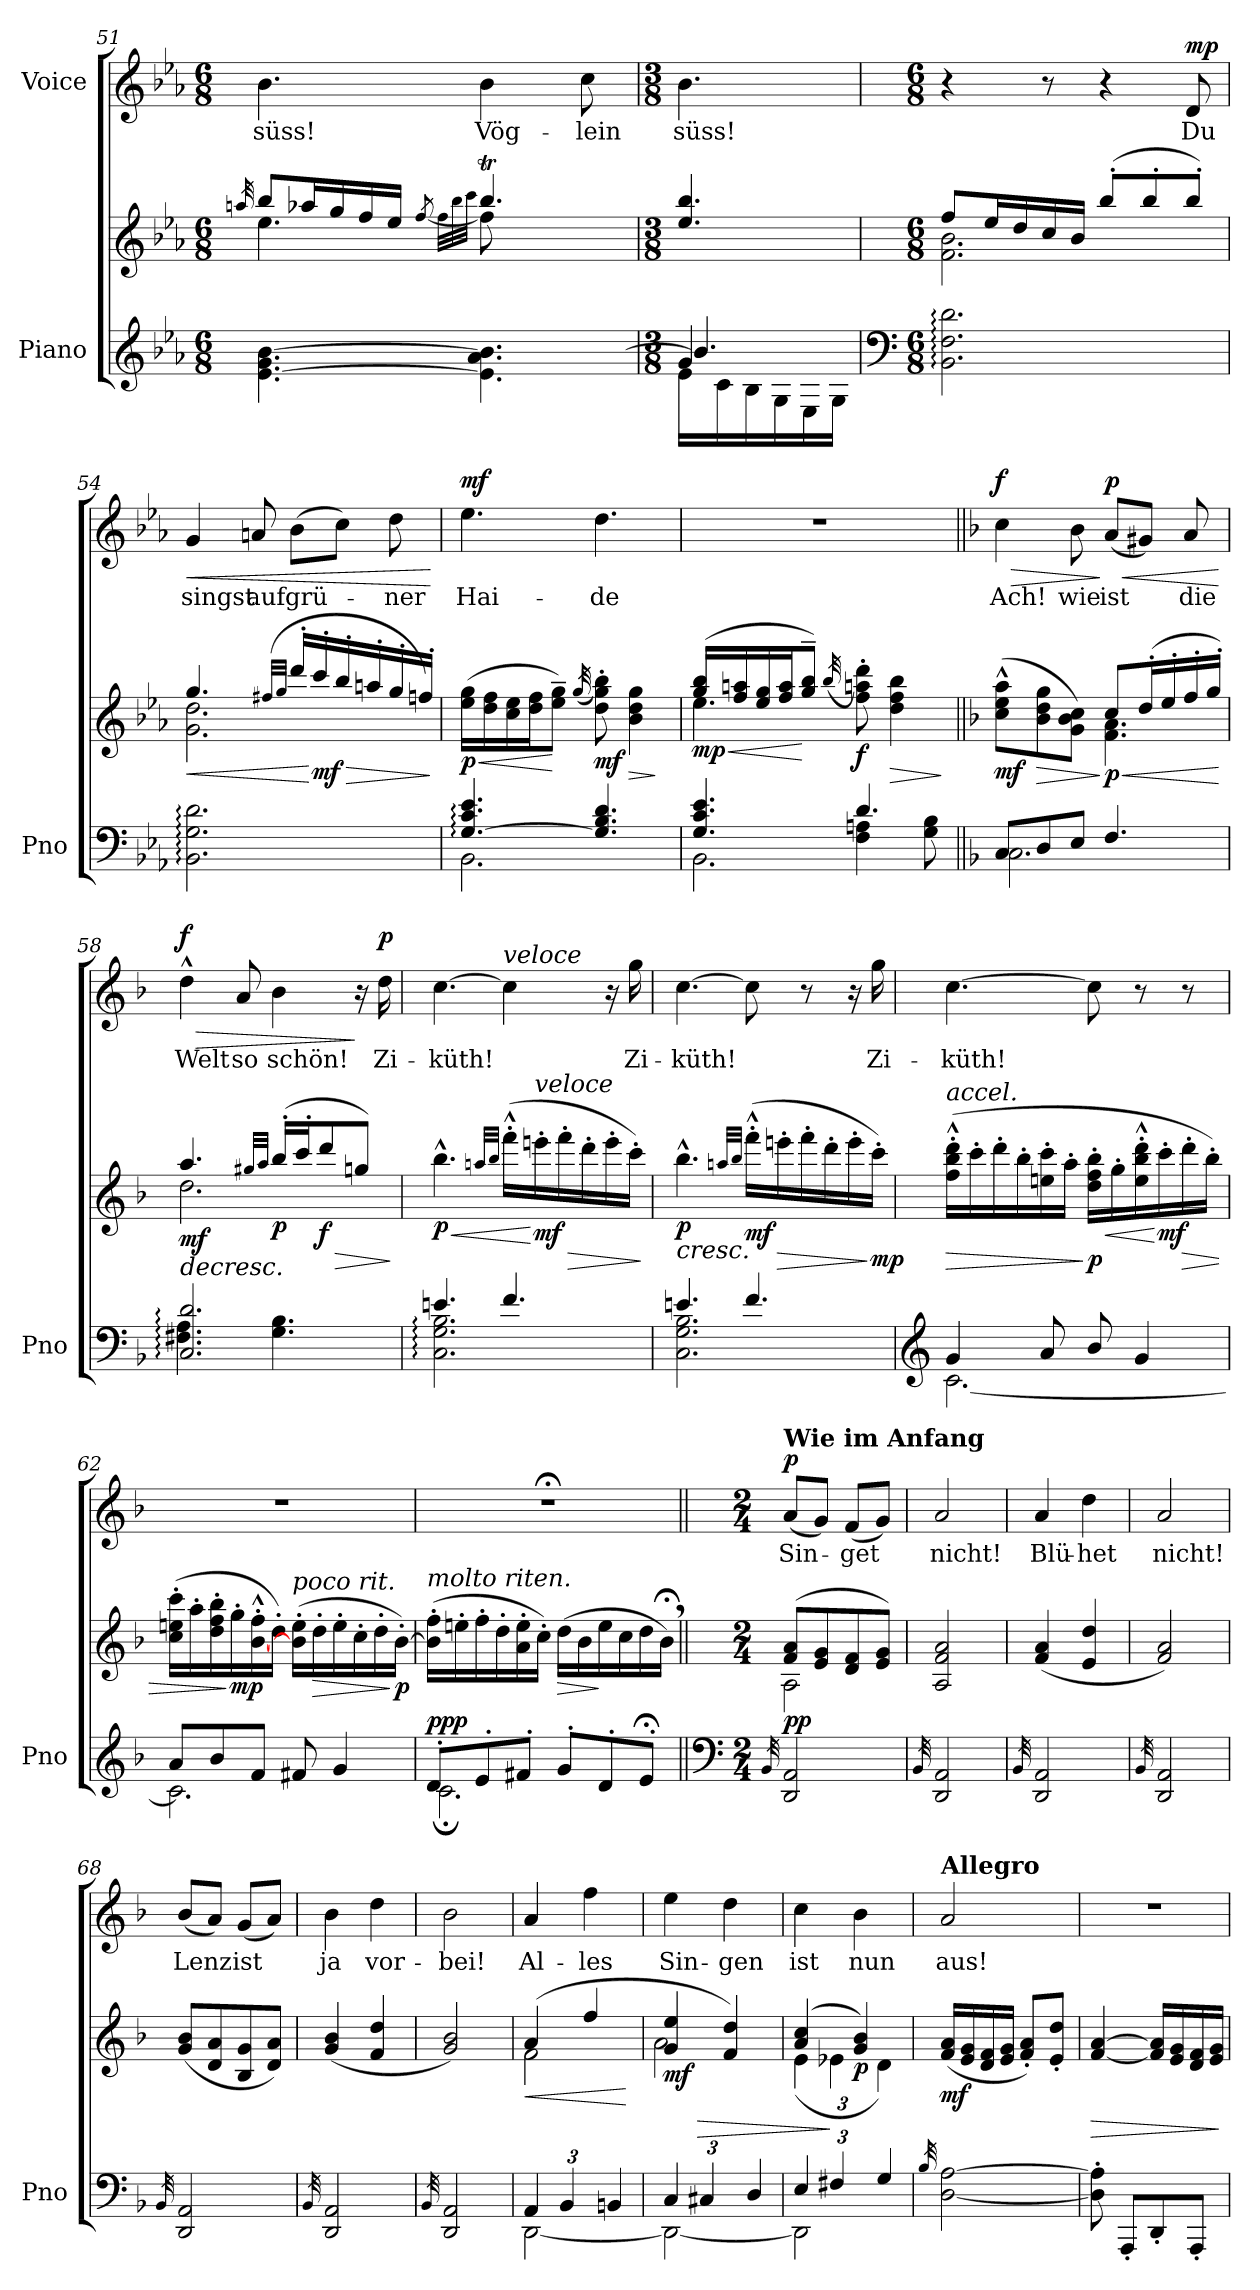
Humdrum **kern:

**kern	**kern	**dynam	**kern	**text	**dynam
*part2	*part2	*part2	*part1	*part1	*part1
*staff3	*staff2	*staff2/3	*staff1	*staff1	*staff1
*I"Piano	*	*	*I"Voice	*	*
*I'Pno	*	*	*	*	*
*clefG2	*clefG2	*	*clefG2	*	*
*k[b-e-a-]	*k[b-e-a-]	*	*k[b-e-a-]	*	*
*M6/8	*M6/8	*	*M6/8	*	*
=51	=51	=51	=51	=51	=51
.	32qaan/	.	.	.	.
*^	*^	*	*	*	*
*	*^	*	*	*	*	*	*
!	!	!	!	!	!	!	!LO:LY:b	!
2ryy	2.ryy	[4.e-\ 4.g\ [4.b-\	8bb-/L	4.ee-\	.	4.b-\	süss!	.
.	.	.	16aa-X/L	.	.	.	.	.
.	.	.	16gg/	.	.	.	.	.
.	.	.	16ff/	.	.	.	.	.
.	.	.	16ee-/JJ	.	.	.	.	.
.	.	.	32qff\LLL	.	.	.	.	.
.	.	.	32qbb-\	.	.	.	.	.
.	.	.	32qccc\JJJ	[8qff/	.	.	.	.
!	!	!	!	!	!	!	!LO:LY:b	!
.	.	4.e-\] 4.a-\ 4.b-\]	4.bb-T/	8ff\L]	.	4b-\	Vög-	.
16ee-/L	.	.	.	4ryy	.	.	.	.
16dd/	.	.	.	.	.	.	.	.
!	!	!	!	!	!	!	!LO:LY:b	!
16cc/	.	.	.	.	.	8cc\	-lein	.
[16b-/JJ	.	.	.	.	.	.	.	.
*	*	*	*v	*v	*	*	*	*
=52	=52	=52	=52	=52	=52	=52	=52
*M3/8	*	*	*M3/8	*	*M3/8	*	*
!	!	!	!	!	!	!LO:LY:b	!
4g/	16e-\LL	4.b-/]	4.ee-/ 4.bb-/	.	4.b-\	süss!	.
.	16c\	.	.	.	.	.	.
.	16B-\	.	.	.	.	.	.
.	16G\	.	.	.	.	.	.
8reyy	16E-\	.	.	.	.	.	.
.	16G\JJ	.	.	.	.	.	.
*v	*v	*v	*	*	*	*	*
!!LO:LB:g=z
=53	=53	=53	=53	=53	=53
*clefF4	*	*	*	*	*
*M6/8	*M6/8	*	*M6/8	*	*
*	*^	*	*	*	*
2.BB-\: 2.F\: 2.d\:	8ff/L	2.f\ 2.b-\	.	4r	.	.
.	16ee-/L	.	.	.	.	.
.	16dd/	.	.	.	.	.
.	16cc/	.	.	8r	.	.
.	16b-/JJ	.	.	.	.	.
.	(8bb-'/L	.	.	4r	.	.
.	8bb-'/	.	.	.	.	.
!	!	!	!	!	!LO:LY:b	!LO:DY:a
.	8bb-'/J)	.	.	8d/	Du	mp
=54	=54	=54	=54	=54	=54	=54
!	!	!	!LO:HP:b	!	!LO:LY:b	!LO:HP:b
2.BB-\: 2.G\: 2.d\:	4.gg/	2.g\ 2.dd\	<	4g/	singst	<
!	!	!	!	!	!LO:LY:b	!
.	.	.	.	8an/	auf	.
.	(>32qff#X/LLL	.	.	.	.	.
.	32qgg/JJJ	.	.	.	.	.
!	!	!	!	!	!LO:LY:b	!
.	16ddd'/LL	.	.	(8b-\L	grü-	.
!	!	!	!LO:HP:n=1:b	!	!	!
!	!	!	!LO:DY:n=1:b	!	!	!
.	16ccc'/	.	[ > mf	.	.	.
.	16bb-'/	.	.	8cc\J)	.	.
.	16aan'/	.	.	.	.	.
!	!	!	!	!	!LO:LY:b	!
.	16gg'/	.	.	8dd\	-ner	.
.	16ffn'/JJ)	.	.	.	.	.
*	*v	*v	*	*	*	*
.	.	]	.	.	[
=55	=55	=55	=55	=55	=55
*^	*	*	*	*	*
!	!	!	!LO:HP:b	!	!LO:LY:b	!
!	!	!	!LO:DY:n=1:b	!	!	!LO:DY:a
[4.G/: 4.c/: 4.e-/:	2.BB-\	(16ee-\ 16gg\LL	< p	4.ee-\	Hai-	mf
.	.	16dd\ 16ff\	.	.	.	.
.	.	16cc\ 16ee-\	.	.	.	.
.	.	16dd\ 16ff\J	.	.	.	.
.	.	8ee-\~ 8gg\~J)	[	.	.	.
.	.	(32qgg/	.	.	.	.
!	!	!	!LO:DY:n=2:b	!	!LO:LY:b	!
4.G/] 4.B-/ 4.d/	.	8dd\' 8gg\' 8bb-\')	mf	4.dd\	-de	.
!	!	!	!LO:HP:b	!	!	!
.	.	4b-\ 4dd\ 4gg\	>	.	.	.
*v	*v	*	*	*	*	*
.	.	]	.	.	.
=56	=56	=56	=56	=56	=56
*^	*	*	*	*	*
*	*^	*	*	*	*	*
!	!	!	!	!LO:HP:b	!	!	!
*	*	*	*^	*	*	*	*
!	!	!	!	!	!LO:DY:n=1:b	!	!	!
4.G/ 4.c/ 4.e-/	2.BB-:\	4.reyy	(>16gg/ 16bb-/LL	4.ee-\	< mp	2.r	.	.
.	.	.	16ff/ 16aan/	.	.	.	.	.
.	.	.	16ee-/ 16gg/	.	.	.	.	.
.	.	.	16ff/ 16aa/J	.	.	.	.	.
.	.	.	8gg/~ 8bb-/~J)	.	[	.	.	.
.	.	.	(>32qbb-/	.	.	.	.	.
!	!	!	!	!	!LO:DY:n=2:b	!	!	!
4.d/	.	4F\ 4An\	8ff\' 8aan\' 8ddd\')	8ryy	f	.	.	.
!	!	!	!	!	!LO:HP:b	!	!	!
.	.	.	4dd\ 4ff\ 4bb-\	4ryy	>	.	.	.
.	.	8G\ 8B-\	.	.	.	.	.	.
*v	*v	*v	*	*	*	*	*	*
*	*v	*v	*	*	*	*
.	.	]	.	.	.
!!LO:LB:g=z
=57||	=57||	=57||	=57||	=57||	=57||
*k[b-]	*k[b-]	*	*k[b-]	*	*
*^	*^	*	*	*	*
!	!	!	!	!LO:DY:b	!	!LO:LY:b	!LO:HP:b
!	!	!	!	!	!	!	!LO:DY:n=1:a
8C/L	2.C\	(>8cc\^^ 8ee\^^ 8aa\^^L	4.ryy	mf	4cc\	Ach!	> f
!	!	!	!	!LO:HP:b	!	!	!
8D/	.	8b-\ 8dd\ 8gg\	.	>	.	.	.
!	!	!	!	!	!	!LO:LY:b	!
8E/J	.	8g\ 8b-\ 8cc\J)	.	.	8b-\	wie	.
!	!	!	!	!LO:HP:n=1:b	!	!LO:LY:b	!LO:HP:n=1:b
!	!	!	!	!LO:DY:n=1:b	!	!	!LO:DY:n=2:a
4.F/	.	8cc/L	4.f\ 4.a\	] < p	(8a/L	ist	] < p
.	.	(16dd'/L	.	.	8g#X/J)	.	.
.	.	16ee'/	.	.	.	.	.
!	!	!	!	!	!	!LO:LY:b	!
.	.	16ff'/	.	.	8a/	die	.
.	.	16gg'/JJ)	.	.	.	.	.
*v	*v	*	*	*	*	*	*
*	*v	*v	*	*	*	*
.	.	[	.	.	[
=58	=58	=58	=58	=58	=58
*^	*	*	*	*	*
!	!	!	!LO:HP:b	!	!LO:LY:b	!LO:HP:b
*	*	*^	*	*	*	*
!	!	!	!	!LO:DY:n=1:b	!	!	!LO:DY:n=1:a
2.C/: 2.d/:	4.F#X\ 4.A\	4.aa/	2.dd\	> mf	4dd^^\	Welt	> f
!	!	!	!	!	!	!LO:LY:b	!
.	.	.	.	.	8a/	so	.
.	.	32qgg#X/LLL	.	.	.	.	.
.	.	32qaa/JJJ	.	.	.	.	.
!	!	!	!	!LO:DY:n=2:b	!	!LO:LY:b	!
.	4.G\ 4.B-\	(16bb-'/LL	.	p	4b-\	schön!	.
.	.	16ccc'/J	.	]	.	.	.
!	!	!	!	!LO:HP:b	!	!	!
!	!	!	!	!LO:DY:n=3:b	!	!	!
.	.	8ddd/	.	> f	.	.	.
.	.	8ggn/J)	.	.	16r	.	]
!	!	!	!	!	!	!LO:LY:b	!LO:DY:n=2:a
.	.	.	.	.	16dd\	Zi-	p
*v	*v	*	*	*	*	*	*
*	*v	*v	*	*	*	*
.	.	]	.	.	.
=59	=59	=59	=59	=59	=59
*^	*	*	*	*	*
!	!	!	!LO:HP:b	!	!LO:LY:b	!
!	!	!	!LO:DY:n=1:b	!	!	!
4.en/	2.C\: 2.G\: 2.B-\:	4.bb-^^\	< p	[4.cc\	-küth!	.
.	.	32qaan/LLL	.	.	.	.
.	.	32qbb-/JJJ	.	.	.	.
!	!	!	!	!LO:TX:a:i:t=veloce	!	!
4.f/	.	(>16fff'^^\LL	.	4cc\]	.	.
!	!	!LO:TX:a:i:t=veloce	!	!	!	!
!	!	!	!LO:HP:n=1:b	!	!	!
!	!	!	!LO:DY:n=2:b	!	!	!
.	.	16eeen'\	[ > mf	.	.	.
.	.	16fff'\	.	.	.	.
.	.	16ddd'\	.	.	.	.
.	.	16eee'\	.	16r	.	.
!	!	!	!	!	!LO:LY:b	!
.	.	16ccc'\JJ)	.	16gg\	Zi-	.
*v	*v	*	*	*	*	*
.	.	]	.	.	.
=60	=60	=60	=60	=60	=60
*^	*	*	*	*	*
!	!	!	!LO:HP:b	!	!LO:LY:b	!
!	!	!	!LO:DY:n=1:b	!	!	!
4.en/	2.C\ 2.G\ 2.B-\	4.bb-^^\	< p	[4.cc\	-küth!	.
.	.	32qaan/LLL	.	.	.	.
.	.	32qbb-/JJJ	.	.	.	.
!	!	!	!LO:DY:n=2:b	!	!	!
4.f/	.	(>16fff'^^\LL	mf	8cc\]	.	.
!	!	!	!LO:HP:n=1:b	!	!	!
.	.	16eeen'\	[ >	.	.	.
.	.	16fff'\	.	8r	.	.
.	.	16ddd'\	.	.	.	.
.	.	16eee'\	.	16r	.	.
!	!	!	!LO:DY:n=3:b	!	!LO:LY:b	!
.	.	16ccc'\JJ)	] mp	16gg\	Zi-	.
!!LO:LB:g=z
=61	=61	=61	=61	=61	=61	=61
*clefG2	*	*	*	*	*	*
*	*	*	*	*MM105	*	*
!	!	!LO:TX:a:i:t=accel.	!	!	!	!
!	!	!	!LO:HP:b	!	!LO:LY:b	!
4g/	[2.c\	(16ff\'^^ 16bb-\'^^ 16ddd\'^^LL	>	[4.cc\	-küth!	.
.	.	16ccc'\	.	.	.	.
.	.	16ddd'\	.	.	.	.
.	.	16bb-'\	.	.	.	.
8a/	.	16een\' 16ccc\'	.	.	.	.
.	.	16aa'\JJ	.	.	.	.
*	*	*	*	*MM115	*	*
!	!	!	!LO:HP:n=1:b	!	!	!
!	!	!	!LO:DY:n=1:b	!	!	!
8b-/	.	16dd\' 16ff\' 16bb-\'LL	] < p	8cc\]	.	.
.	.	16gg'\	.	.	.	.
4g/	.	16ee\'^^ 16bb-\'^^ 16ddd\'^^	.	8r	.	.
!	!	!	!LO:DY:n=2:b	!	!	!
.	.	16ccc'\	[ mf	.	.	.
!	!	!	!LO:HP:b	!	!	!
.	.	16ddd'\	>	8r	.	.
.	.	16bb-'\JJ)	.	.	.	.
=62	=62	=62	=62	=62	=62	=62
*	*	*	*	*MM125	*	*
8a/L	2.c\]	(16cc\' 16een\' 16ccc\'LL	.	2.r	.	.
.	.	16aa'\	.	.	.	.
8b-/	.	16dd\' 16ff\' 16bb-\'	.	.	.	.
!	!	!	!LO:DY:n=1:b	!	!	!
.	.	16gg'\	] mp	.	.	.
8f/J	.	[16b-\'^^ 16ff\'^^	.	.	.	.
.	.	16dd'\JJ)	.	.	.	.
!	!	!LO:TX:a:i:t=poco rit.	!	!	!	!
8f#X/	.	(16b-\]' 16ee\'LL	.	.	.	.
!	!	!	!LO:HP:b	!	!	!
.	.	16dd'\	>	.	.	.
4g/	.	16ee'\	.	.	.	.
.	.	16cc'\	.	.	.	.
.	.	16dd'\	.	.	.	.
!	!	!	!LO:DY:n=2:b	!	!	!
.	.	[16b-'\JJ)	] p	.	.	.
=63	=63	=63	=63	=63	=63	=63
*	*	*	*	*MM95	*	*
!	!	!LO:TX:a:i:t=molto riten.	!	!	!	!
!	!	!	!LO:DY:a=2	!	!	!
8d'/L	2.c;\	(16b-\]' 16ff\'LL	ppp	2.r;<	.	.
.	.	16een'\	.	.	.	.
8e'/	.	16ff'\	.	.	.	.
.	.	16dd'\	.	.	.	.
8f#X'/J	.	16a\' 16ee\'	.	.	.	.
.	.	16cc'\JJ)	.	.	.	.
!	!	!	!LO:HP:b	!	!	!
8g'/L	.	(16dd\LL	>	.	.	.
.	.	16b-\	.	.	.	.
8d'/	.	16ee\	]	.	.	.
.	.	16cc\	.	.	.	.
8e;<'/J	.	16dd\	.	.	.	.
.	.	16b-;<,\JJ)	.	.	.	.
*v	*v	*	*	*	*	*
!!LO:PB:g=z
=64||	=64||	=64||	=64||	=64||	=64||
*clefF4	*	*	*	*	*
*M2/4	*M2/4	*	*M2/4	*	*
32qBB-/	.	.	.	.	.
*	*^	*	*	*	*
!	!	!	!	!LO:TX:a:B:t=Wie im Anfang	!	!
!	!	!	!LO:DY:b	!	!LO:LY:b	!LO:DY:a
2DD/ 2AA/	(8f/ 8a/L	2A\	pp	(8a/L	Sin-	p
.	8e/ 8g/	.	.	8g/J)	.	.
!	!	!	!	!	!LO:LY:b	!
.	8d/ 8f/	.	.	(8f/L	-get	.
.	8e/ 8g/J)	.	.	8g/J)	.	.
*	*v	*v	*	*	*	*
=65	=65	=65	=65	=65	=65
32qBB-/	.	.	.	.	.
!	!	!	!	!LO:LY:b	!
2DD/ 2AA/	2A/ 2f/ 2a/	.	2a/	nicht!	.
=66	=66	=66	=66	=66	=66
32qBB-/	.	.	.	.	.
!	!	!	!	!LO:LY:b	!
2DD/ 2AA/	(4f/ 4a/	.	4a/	Blü-	.
!	!	!	!	!LO:LY:b	!
.	4e/ 4dd/	.	4dd\	-het	.
=67	=67	=67	=67	=67	=67
32qBB-/	.	.	.	.	.
!	!	!	!	!LO:LY:b	!
2DD/ 2AA/	2f/ 2a/)	.	2a/	nicht!	.
=68	=68	=68	=68	=68	=68
32qBB-/	.	.	.	.	.
!	!	!	!	!LO:LY:b	!
2DD/ 2AA/	(8g/ 8b-/L	.	(8b-/L	Lenz	.
.	8d/ 8a/	.	8a/J)	.	.
!	!	!	!	!LO:LY:b	!
.	8B-/ 8g/	.	(8g/L	ist	.
.	8d/ 8a/J)	.	8a/J)	.	.
=69	=69	=69	=69	=69	=69
32qBB-/	.	.	.	.	.
!	!	!	!	!LO:LY:b	!
2DD/ 2AA/	(4g/ 4b-/	.	4b-\	ja	.
!	!	!	!	!LO:LY:b	!
.	4f/ 4dd/	.	4dd\	vor-	.
=70	=70	=70	=70	=70	=70
32qBB-/	.	.	.	.	.
!	!	!	!	!LO:LY:b	!
2DD/ 2AA/	2g/ 2b-/)	.	2b-\	-bei!	.
=71	=71	=71	=71	=71	=71
*Xbrackettup	*	*	*	*	*
*^	*	*	*	*	*
!	!	!	!LO:HP:b	!	!LO:LY:b	!
*	*	*^	*	*	*	*
6AA/	[2DD\	(4a/	2f\	<	4a/	Al-	.
6BB-/	.	.	.	.	.	.	.
!	!	!	!	!	!	!LO:LY:b	!
.	.	4ff/	.	.	4ff\	-les	.
6BBn/	.	.	.	.	.	.	.
*v	*v	*	*	*	*	*	*
*	*v	*v	*	*	*	*
.	.	[	.	.	.
!!LO:LB:g=z
=72	=72	=72	=72	=72	=72
*^	*	*	*	*	*
!	!	!	!LO:HP:b	!	!LO:LY:b	!
*	*	*^	*	*	*	*
!	!	!	!	!LO:DY:n=1:b	!	!	!
6C/	2DD\_	4g/ 4ee/	2a\	> mf	4ee\	Sin-	.
6C#X/	.	.	.	.	.	.	.
!	!	!	!	!	!	!LO:LY:b	!
.	.	4f/ 4dd/)	.	.	4dd\	-gen	.
6D/	.	.	.	.	.	.	.
=73	=73	=73	=73	=73	=73	=73	=73
*	*	*	*Xbrackettup	*	*	*	*
!	!	!	!	!	!	!LO:LY:b	!
6E/	2DD\]	(4a/ 4cc/	(6e\	.	4cc\	ist	.
6F#X/	.	.	6e-X\	]	.	.	.
!	!	!	!	!LO:DY:b	!	!LO:LY:b	!
.	.	4g/ 4b-/)	.	p	4b-\	nun	.
6G/	.	.	6d\)	.	.	.	.
*v	*v	*	*	*	*	*	*
*	*v	*v	*	*	*	*
=74	=74	=74	=74	=74	=74
32qB-/	.	.	.	.	.
!	!	!	!LO:TX:a:B:t=Allegro	!	!
!	!	!LO:DY:b	!	!LO:LY:b	!
[2D\ [2A\	(16f/ 16a/LL	mf	2a/	aus!	.
.	16e/ 16g/	.	.	.	.
.	16d/ 16f/	.	.	.	.
.	16e/ 16g/JJ	.	.	.	.
.	8f/' 8a/'L)	.	.	.	.
.	8e/' 8dd/'J	.	.	.	.
=75	=75	=75	=75	=75	=75
!	!	!LO:HP:b	!	!	!
8D\]' 8A\]'	[4f/ [4a/	>	2r	.	.
8AAA'/L	.	.	.	.	.
8DD'/	16f/] 16a/]LL	.	.	.	.
.	16e/ 16g/	.	.	.	.
8AAA'/J	16d/ 16f/	.	.	.	.
.	16e/ 16g/JJ	.	.	.	.
.	.	]	.	.	.
=	=	=	=	=	=
*-	*-	*-	*-	*-	*-
